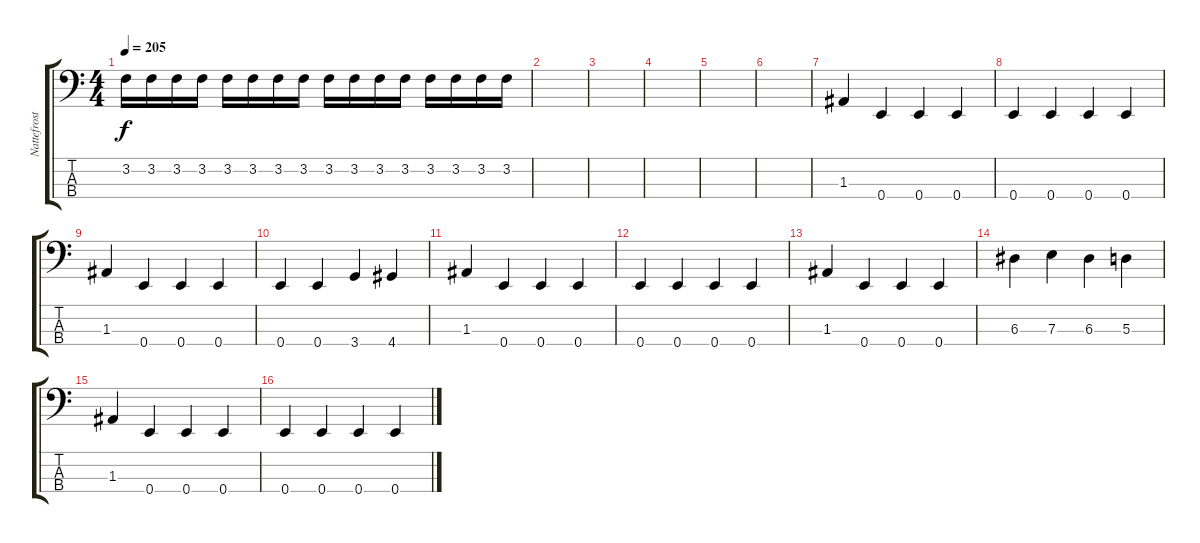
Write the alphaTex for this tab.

\track ("Nattefrost" "Nattefrost") {instrument electricbasspick}
\staff {score tabs}
\tuning (G2 D2 A1 E1) {hide}
\ts (4 4)
\tempo 205
\clef f4
\ks c
3.2.16{dy f} 3.2.16 3.2.16 3.2.16 3.2.16 3.2.16 3.2.16 3.2.16 3.2.16 3.2.16 3.2.16 3.2.16 3.2.16 3.2.16 3.2.16 3.2.16 |
|
|
|
|
|
1.3.4{instrument overdrivenguitar} 0.4.4 0.4.4 0.4.4 |
0.4.4 0.4.4 0.4.4 0.4.4 |
1.3.4 0.4.4 0.4.4 0.4.4 |
0.4.4 0.4.4 3.4.4 4.4.4 |
1.3.4 0.4.4 0.4.4 0.4.4 |
0.4.4 0.4.4 0.4.4 0.4.4 |
1.3.4 0.4.4 0.4.4 0.4.4 |
6.3.4 7.3.4 6.3.4 5.3.4 |
1.3.4 0.4.4 0.4.4 0.4.4 |
0.4.4 0.4.4 0.4.4 0.4.4
